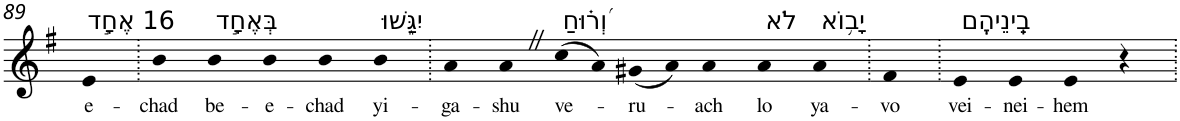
**kern	**text
*part1	*part1
*staff1	*staff1
*I"Piano	*
*I'Pno	*
!!LO:PB:g=z
*clefG2	*
*k[f#]	*
*G:	*
=89	=89
!LO:TX:a:t=16 אֶחָ֣ד	!
!	!LO:LY:b
4e	e-
=90.	=90.
!	!LO:LY:b
4b	-chad
!LO:TX:a:t=בְּאֶחָ֣ד	!
!	!LO:LY:b
4b	be-
!	!LO:LY:b
4b	-e-
!	!LO:LY:b
4b	-chad
!LO:TX:a:t=יִגַּ֑שׁוּ	!
!	!LO:LY:b
4b	yi-
=91.	=91.
!	!LO:LY:b
4a	-ga-
!	!LO:LY:b
4aZ	-shu
!LO:TX:a:t=וְ֝ר֗וּחַ	!
!	!LO:LY:b
(8cc	ve-
8a)	.
!	!LO:LY:b
(8g#X	-ru-
8a)	.
!	!LO:LY:b
4a	-ach
!LO:TX:a:t=לֹא	!
!	!LO:LY:b
4a	lo
!LO:TX:a:t=יָב֥וֹא	!
!	!LO:LY:b
4a	ya-
=92.	=92.
!	!LO:LY:b
4f#	-vo
=93.	=93.
!LO:TX:a:t=בֵֽינֵיהֶֽם	!
!	!LO:LY:b
4e	vei-
!	!LO:LY:b
4e	-nei-
!	!LO:LY:b
4e	-hem
4r	.
=.	=.
*-	*-
